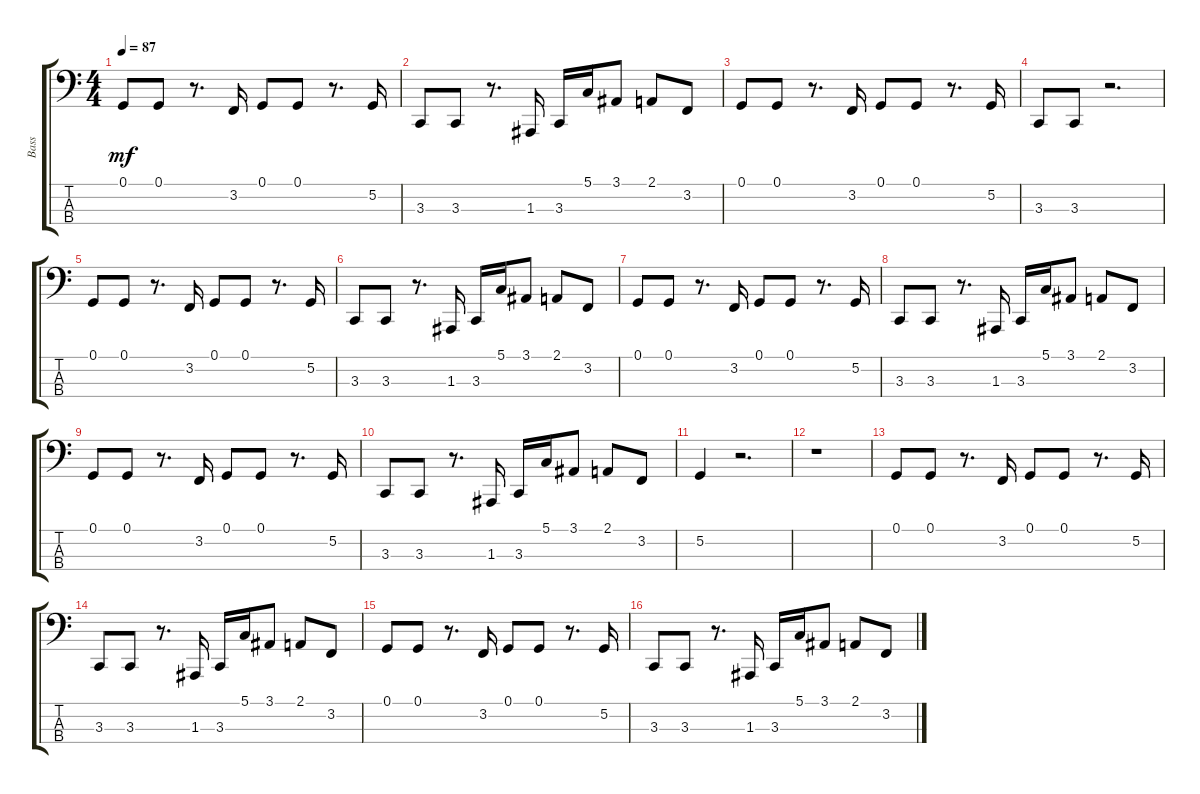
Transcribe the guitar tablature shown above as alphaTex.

\track ("Bass" "Bass") {instrument choiraahs}
\staff {score tabs}
\tuning (G2 D2 A1 E1) {hide}
\ts (4 4)
\tempo 87
\clef f4
\ks aminor
0.1.8{dy mf} 0.1.8 r.8{d} 3.2.16 0.1.8 0.1.8 r.8{d} 5.2.16 |
3.3.8 3.3.8 r.8{d} 1.3.16 3.3.16 5.1.16 3.1.8 2.1.8 3.2.8 |
0.1.8 0.1.8 r.8{d} 3.2.16 0.1.8 0.1.8 r.8{d} 5.2.16 |
3.3.8 3.3.8 r.2{d} |
0.1.8 0.1.8 r.8{d} 3.2.16 0.1.8 0.1.8 r.8{d} 5.2.16 |
3.3.8 3.3.8 r.8{d} 1.3.16 3.3.16 5.1.16 3.1.8 2.1.8 3.2.8 |
0.1.8 0.1.8 r.8{d} 3.2.16 0.1.8 0.1.8 r.8{d} 5.2.16 |
3.3.8 3.3.8 r.8{d} 1.3.16 3.3.16 5.1.16 3.1.8 2.1.8 3.2.8 |
0.1.8 0.1.8 r.8{d} 3.2.16 0.1.8 0.1.8 r.8{d} 5.2.16 |
3.3.8 3.3.8 r.8{d} 1.3.16 3.3.16 5.1.16 3.1.8 2.1.8 3.2.8 |
5.2.4 r.2{d} |
r.1 |
0.1.8 0.1.8 r.8{d} 3.2.16 0.1.8 0.1.8 r.8{d} 5.2.16 |
3.3.8 3.3.8 r.8{d} 1.3.16 3.3.16 5.1.16 3.1.8 2.1.8 3.2.8 |
0.1.8 0.1.8 r.8{d} 3.2.16 0.1.8 0.1.8 r.8{d} 5.2.16 |
3.3.8 3.3.8 r.8{d} 1.3.16 3.3.16 5.1.16 3.1.8 2.1.8 3.2.8
